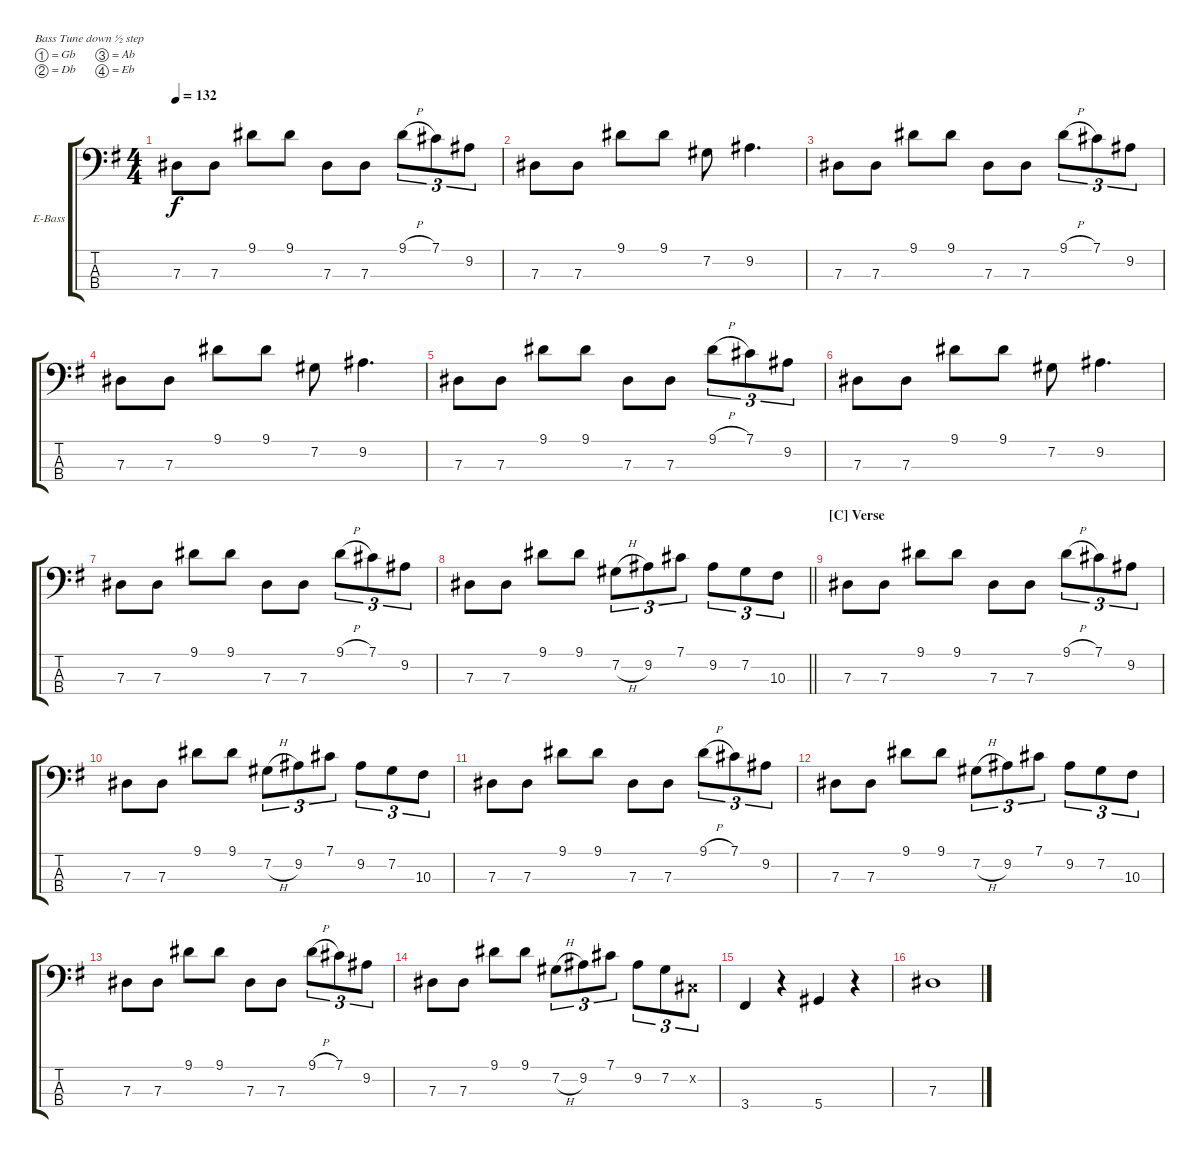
\bracketExtendMode groupsimilarinstruments
\firstSystemTrackNameOrientation horizontal
\otherSystemsTrackNameOrientation horizontal
\track ("Bass" "E-Bass") {instrument electricbasspick}
\staff {score tabs}
\tuning (Gb2 Db2 Ab1 Eb1)
\ts (4 4)
\tempo 132
\clef f4
\scale
1.03909
\ks g
7.3.8{dy f} 7.3.8 9.1.8 9.1.8 7.3.8 7.3.8 9.1{h}.8{tu (3 2)} 7.1.8{tu (3 2)} 9.2.8{tu (3 2)} |
\scale
0.960908 7.3.8 7.3.8 9.1.8 9.1.8 7.2.8 9.2.4{d} |
\scale
1.08575 7.3.8 7.3.8 9.1.8 9.1.8 7.3.8 7.3.8 9.1{h}.8{tu (3 2)} 7.1.8{tu (3 2)} 9.2.8{tu (3 2)} |
\scale
0.91425 7.3.8 7.3.8 9.1.8 9.1.8 7.2.8 9.2.4{d} |
\scale
1.05549 7.3.8 7.3.8 9.1.8 9.1.8 7.3.8 7.3.8 9.1{h}.8{tu (3 2)} 7.1.8{tu (3 2)} 9.2.8{tu (3 2)} |
\scale
0.944515 7.3.8 7.3.8 9.1.8 9.1.8 7.2.8 9.2.4{d} |
\scale
1.05549 7.3.8 7.3.8 9.1.8 9.1.8 7.3.8 7.3.8 9.1{h}.8{tu (3 2)} 7.1.8{tu (3 2)} 9.2.8{tu (3 2)} |
\scale
0.944515
\barLineRight lightlight
7.3.8 7.3.8 9.1.8 9.1.8 7.2{h}.8{tu (3 2)} 9.2.8{tu (3 2)} 7.1.8{tu (3 2)} 9.2.8{tu (3 2)} 7.2.8{tu (3 2)} 10.3.8{tu (3 2)} |
\section ("C" "Verse")
\scale
1.05549 7.3.8 7.3.8 9.1.8 9.1.8 7.3.8 7.3.8 9.1{h}.8{tu (3 2)} 7.1.8{tu (3 2)} 9.2.8{tu (3 2)} |
\scale
0.944515 7.3.8 7.3.8 9.1.8 9.1.8 7.2{h}.8{tu (3 2)} 9.2.8{tu (3 2)} 7.1.8{tu (3 2)} 9.2.8{tu (3 2)} 7.2.8{tu (3 2)} 10.3.8{tu (3 2)} |
\scale
1.05549 7.3.8 7.3.8 9.1.8 9.1.8 7.3.8 7.3.8 9.1{h}.8{tu (3 2)} 7.1.8{tu (3 2)} 9.2.8{tu (3 2)} |
\scale
0.944515 7.3.8 7.3.8 9.1.8 9.1.8 7.2{h}.8{tu (3 2)} 9.2.8{tu (3 2)} 7.1.8{tu (3 2)} 9.2.8{tu (3 2)} 7.2.8{tu (3 2)} 10.3.8{tu (3 2)} |
\scale
1.05549 7.3.8 7.3.8 9.1.8 9.1.8 7.3.8 7.3.8 9.1{h}.8{tu (3 2)} 7.1.8{tu (3 2)} 9.2.8{tu (3 2)} |
\scale
0.944515 7.3.8 7.3.8 9.1.8 9.1.8 7.2{h}.8{tu (3 2)} 9.2.8{tu (3 2)} 7.1.8{tu (3 2)} 9.2.8{tu (3 2)} 7.2.8{tu (3 2)} 0.2{x}.8{tu (3 2)} |
\scale
1.05549 3.4.4 r.4 5.4.4 r.4 |
\scale
0.944515 7.3.1
